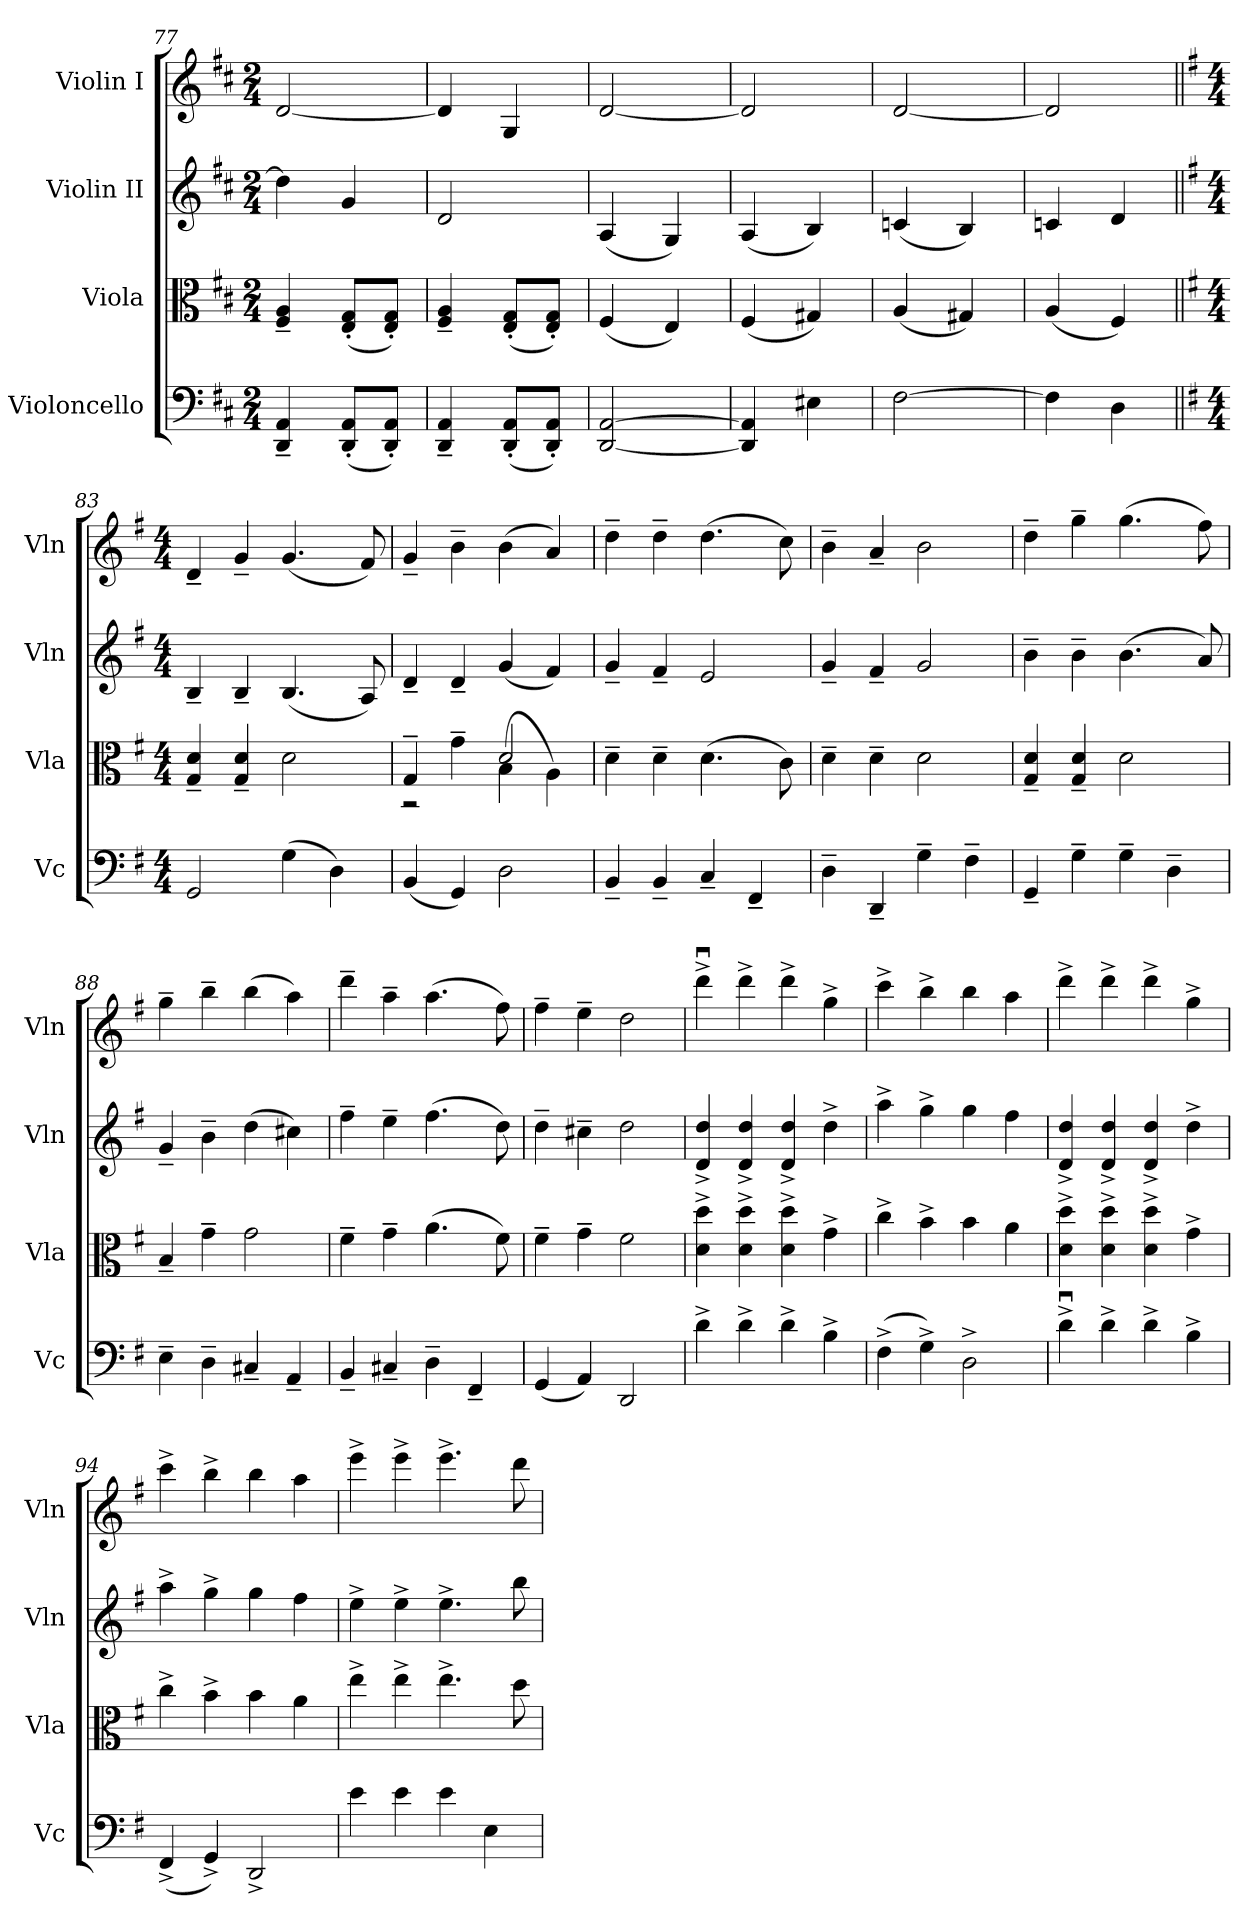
**kern	**kern	**kern	**kern
*part4	*part3	*part2	*part1
*staff4	*staff3	*staff2	*staff1
*I"Violoncello	*I"Viola	*I"Violin II	*I"Violin I
*I'Vc	*I'Vla	*I'Vln	*I'Vln
*clefF4	*clefC3	*clefG2	*clefG2
*k[f#c#]	*k[f#c#]	*k[f#c#]	*k[f#c#]
*M2/4	*M2/4	*M2/4	*M2/4
=77	=77	=77	=77
4DD/~ 4AA/~	4F#/~ 4A/~	4dd\]	[2d/
(<8DD/' 8AA/'L	(<8E/' 8G/'L	4g/	.
8DD/' 8AA/'J)	8E/' 8G/'J)	.	.
!!LO:PB:g=z
=78	=78	=78	=78
4DD/~ 4AA/~	4F#/~ 4A/~	2d/	4d/]
(<8DD/' 8AA/'L	(<8E/' 8G/'L	.	4G/
8DD/' 8AA/'J)	8E/' 8G/'J)	.	.
=79	=79	=79	=79
*	*	*	*MM144
[2DD/ [2AA/	(<4F#/	(<4A/	[2d/
.	4E/)	4G/)	.
=80	=80	=80	=80
*	*	*	*MM128
4DD/] 4AA/]	(<4F#/	(<4A/	2d/]
4E#X\	4G#X/)	4B/)	.
=81	=81	=81	=81
*	*	*	*MM112
[2F#\	(<4A/	(<4cn/	[2d/
.	4G#X/)	4B/)	.
=82	=82	=82	=82
*	*	*	*MM96
4F#\]	(<4A/	4cn/	2d/]
4D\	4F#/)	4d/	.
=83||	=83||	=83||	=83||
!!LO:REH:place=s1:a:B:fs=14:t=E
*k[f#]	*k[f#]	*k[f#]	*k[f#]
*M4/4	*M4/4	*M4/4	*M4/4
*	*	*	*MM132
2GG/	4G/~ 4d/~	4B~/	4d~/
.	4G/~ 4d/~	4B~/	4g~/
(>4G\	2d\	(<4.B/	(<4.g/
4D\)	.	.	.
.	.	8A/)	8f#/)
=84	=84	=84	=84
*	*^	*	*
(<4BB/	4G~/	2r	4d~/	4g~/
4GG/)	4g~\	.	4d~/	4b~\
2D\	(<4B\	2d/	(<4g/	(>4b\
.	4A\)	.	4f#/)	4a/)
*	*v	*v	*	*
=85	=85	=85	=85
4BB~/	4d~\	4g~/	4dd~\
4BB~/	4d~\	4f#~/	4dd~\
4C~/	(>4.d\	2e/	(>4.dd\
4FF#~/	.	.	.
.	8c\)	.	8cc\)
=86	=86	=86	=86
4D~\	4d~\	4g~/	4b~\
4DD~/	4d~\	4f#~/	4a~/
4G~\	2d\	2g/	2b\
4F#~\	.	.	.
=87	=87	=87	=87
4GG~/	4G/~ 4d/~	4b~\	4dd~\
4G~\	4G/~ 4d/~	4b~\	4gg~\
4G~\	2d\	(>4.b\	(>4.gg\
4D~\	.	.	.
.	.	8a/)	8ff#\)
=88	=88	=88	=88
4E~\	4B~/	4g~/	4gg~\
4D~\	4g~\	4b~\	4bb~\
4C#X~/	2g\	(>4dd\	(>4bb\
4AA~/	.	4cc#X\)	4aa\)
=89	=89	=89	=89
4BB~/	4f#~\	4ff#~\	4ddd~\
4C#X~/	4g~\	4ee~\	4aa~\
4D~\	(>4.a\	(>4.ff#\	(>4.aa\
4FF#~/	.	.	.
.	8f#\)	8dd\)	8ff#\)
=90	=90	=90	=90
(<4GG/	4f#~\	4dd~\	4ff#~\
4AA/)	4g~\	4cc#X~\	4ee~\
2DD/	2f#\	2dd\	2dd\
!!LO:LB:g=z
=91	=91	=91	=91
4d^\	4d\^ 4dd\^	4d/^ 4dd/^	4dddu^\
4d^\	4d\^ 4dd\^	4d/^ 4dd/^	4ddd^\
4d^\	4d\^ 4dd\^	4d/^ 4dd/^	4ddd^\
4B^\	4g^\	4dd^\	4gg^\
=92	=92	=92	=92
(>4F#^\	4cc^\	4aa^\	4ccc^\
4G^\)	4b^\	4gg^\	4bb^\
2D^\	4b\	4gg\	4bb\
.	4a\	4ff#\	4aa\
=93	=93	=93	=93
4du^\	4d\^ 4dd\^	4d/^ 4dd/^	4ddd^\
4d^\	4d\^ 4dd\^	4d/^ 4dd/^	4ddd^\
4d^\	4d\^ 4dd\^	4d/^ 4dd/^	4ddd^\
4B^\	4g^\	4dd^\	4gg^\
=94	=94	=94	=94
(<4FF#^/	4cc^\	4aa^\	4ccc^\
4GG^/)	4b^\	4gg^\	4bb^\
2DD^/	4b\	4gg\	4bb\
.	4a\	4ff#\	4aa\
=95	=95	=95	=95
4e\	4ee^\	4ee^\	4eee^\
4e\	4ee^\	4ee^\	4eee^\
4e\	4.ee^\	4.ee^\	4.eee^\
4E\	.	.	.
.	8dd\	8bb\	8ddd\
=	=	=	=
*-	*-	*-	*-
